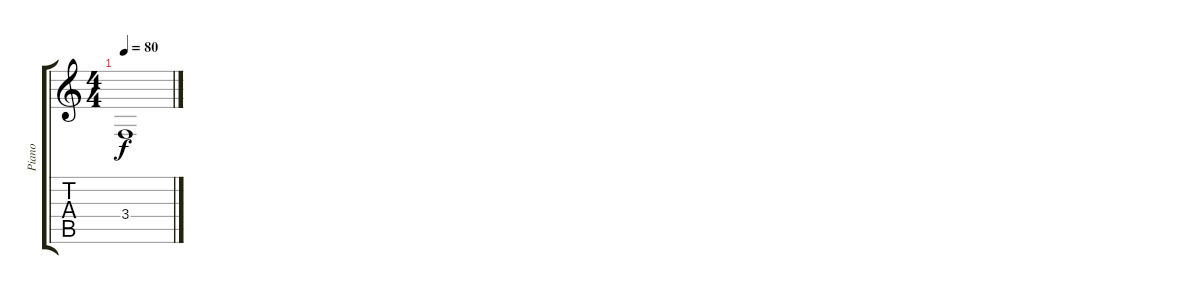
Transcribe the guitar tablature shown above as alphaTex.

\track ("Piano" "Piano") {instrument acousticgrandpiano}
\staff {score tabs}
\tuning (E4 B3 G3 D3 A2 E2) {hide}
\ts (4 4)
\tempo 80
\clef g2
\ks c
3.4{t}.1{dy f}
